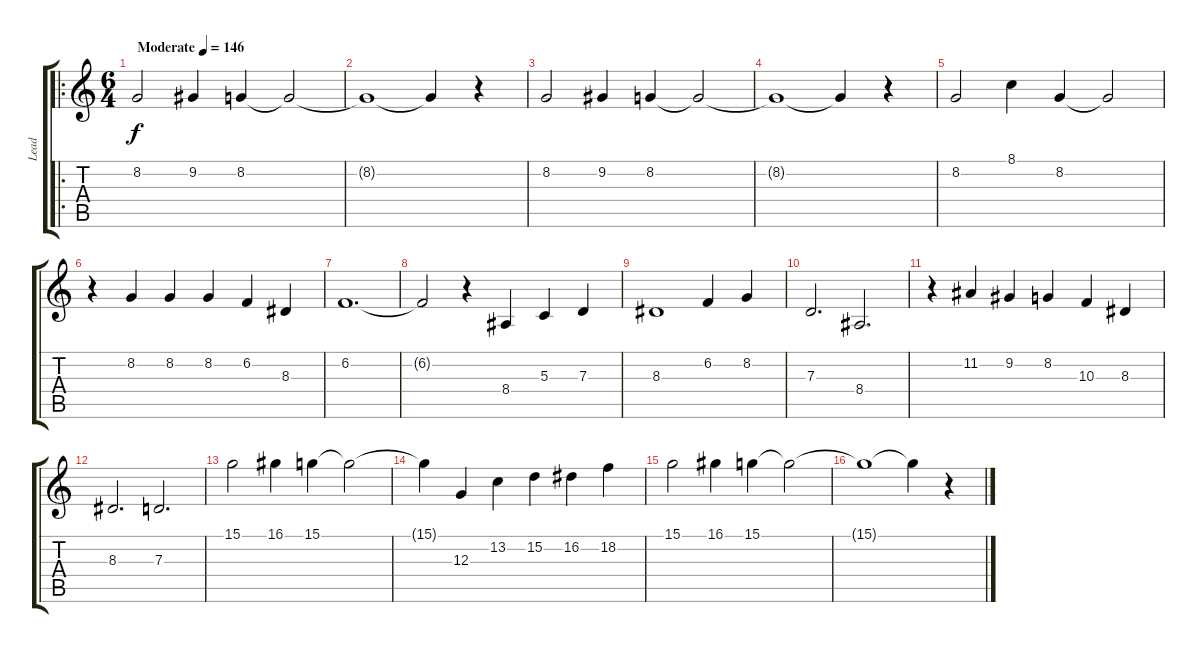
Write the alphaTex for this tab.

\track ("Lead" "Lead") {instrument lead3calliope}
\staff {score tabs}
\tuning (E4 B3 G3 D3 A2 E2) {hide}
\ro
\ts (6 4)
\tempo (146 "Moderate")
\clef g2
\ks c
8.2.2{dy f volume 16 instrument lead3calliope} 9.2.4 8.2.4 8.2{t}.2 |
8.2{t}.1 8.2{t}.4 r.4 |
8.2.2 9.2.4 8.2.4 8.2{t}.2 |
8.2{t}.1 8.2{t}.4 r.4 |
8.2.2 8.1.4 8.2.4 8.2{t}.2 |
r.4 8.2.4 8.2.4 8.2.4 6.2.4 8.3.4 |
6.2.1{d} |
6.2{t}.2 r.4 8.4.4 5.3.4 7.3.4 |
8.3.1 6.2.4 8.2.4 |
7.3.2{d} 8.4.2{d} |
r.4 11.2.4 9.2.4 8.2.4 10.3.4 8.3.4 |
8.3.2{d} 7.3.2{d} |
15.1.2 16.1.4 15.1.4 15.1{t}.2 |
15.1{t}.4 12.3.4 13.2.4 15.2.4 16.2.4 18.2.4 |
15.1.2 16.1.4 15.1.4 15.1{t}.2 |
15.1{t}.1 15.1{t}.4 r.4
